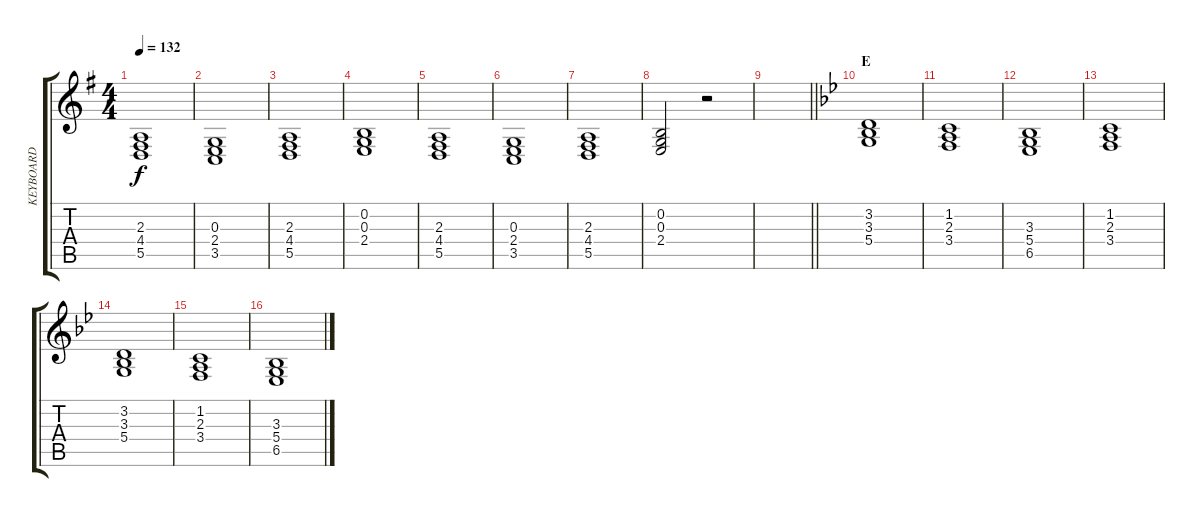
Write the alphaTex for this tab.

\track ("KEYBOARD" "KEYBOARD") {instrument acousticgrandpiano}
\staff {score tabs}
\tuning (E4 B3 G3 D3 A2 E2) {hide}
\ts (4 4)
\tempo 132
\clef g2
\ks g
(2.3 4.4 5.5).1{dy f} |
(0.3 2.4 3.5).1 |
(2.3 4.4 5.5).1 |
(0.2 0.3 2.4).1 |
(2.3 4.4 5.5).1 |
(0.3 2.4 3.5).1 |
(2.3 4.4 5.5).1 |
(0.2 0.3 2.4).2 r.2 |
\barLineRight lightlight
|
\section ("" "E")
\ks bb
(3.2 3.3 5.4).1 |
(1.2 2.3 3.4).1 |
(3.3 5.4 6.5).1 |
(1.2 2.3 3.4).1 |
(3.2 3.3 5.4).1 |
(1.2 2.3 3.4).1 |
(3.3 5.4 6.5).1
